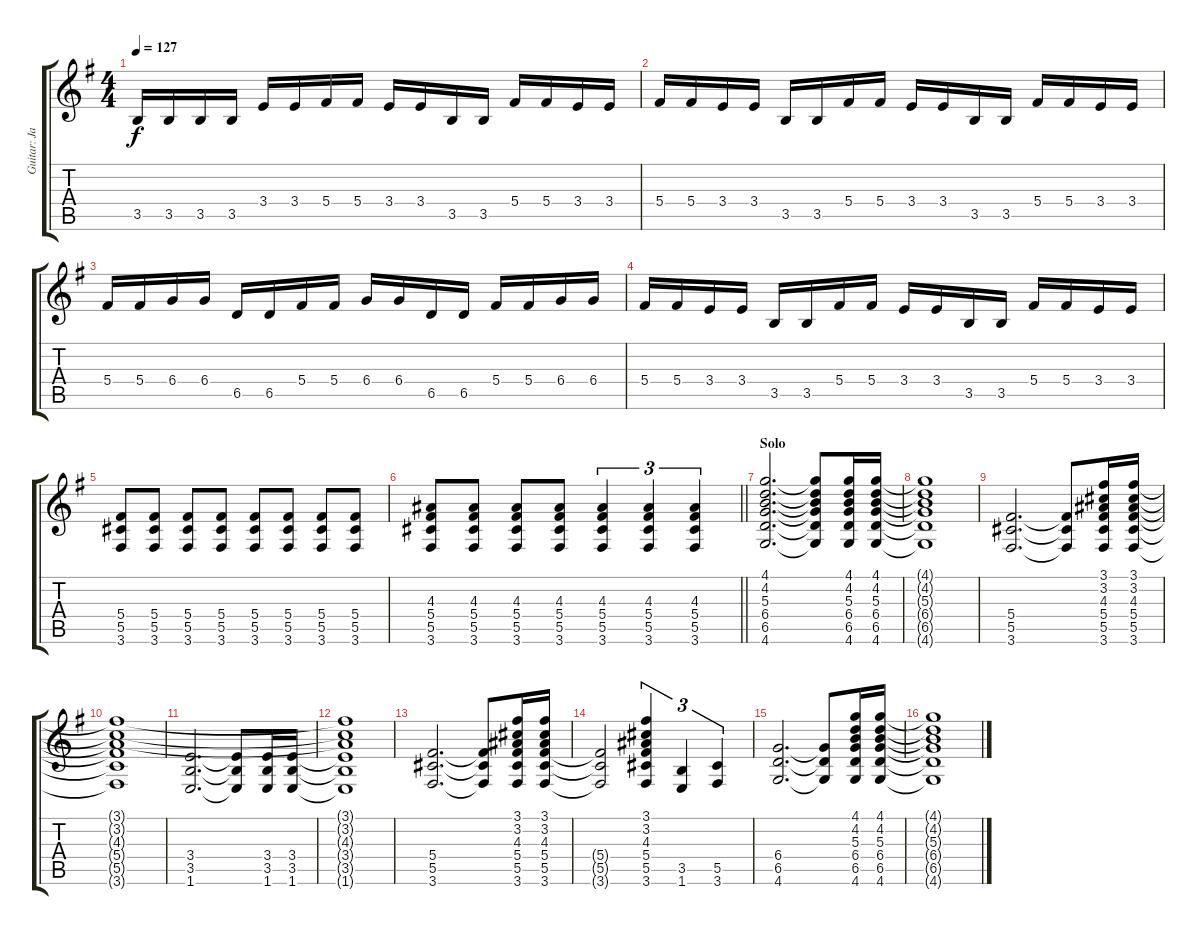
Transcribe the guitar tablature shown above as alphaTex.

\track ("Guitar: Jake I" "Guitar: Ja") {instrument overdrivenguitar}
\staff {score tabs}
\tuning (Eb4 Bb3 Gb3 Db3 Ab2 Eb2) {hide}
\ts (4 4)
\tempo 127
\clef g2
\ks g
3.5.16{dy f} 3.5.16 3.5.16 3.5.16 3.4.16 3.4.16 5.4.16 5.4.16 3.4.16 3.4.16 3.5.16 3.5.16 5.4.16 5.4.16 3.4.16 3.4.16 |
5.4.16 5.4.16 3.4.16 3.4.16 3.5.16 3.5.16 5.4.16 5.4.16 3.4.16 3.4.16 3.5.16 3.5.16 5.4.16 5.4.16 3.4.16 3.4.16 |
5.4.16 5.4.16 6.4.16 6.4.16 6.5.16 6.5.16 5.4.16 5.4.16 6.4.16 6.4.16 6.5.16 6.5.16 5.4.16 5.4.16 6.4.16 6.4.16 |
5.4.16 5.4.16 3.4.16 3.4.16 3.5.16 3.5.16 5.4.16 5.4.16 3.4.16 3.4.16 3.5.16 3.5.16 5.4.16 5.4.16 3.4.16 3.4.16 |
(5.4 5.5 3.6).8 (5.4 5.5 3.6).8 (5.4 5.5 3.6).8 (5.4 5.5 3.6).8 (5.4 5.5 3.6).8 (5.4 5.5 3.6).8 (5.4 5.5 3.6).8 (5.4 5.5 3.6).8 |
\barLineRight lightlight
(4.3 5.4 5.5 3.6).8 (4.3 5.4 5.5 3.6).8 (4.3 5.4 5.5 3.6).8 (4.3 5.4 5.5 3.6).8 (4.3 5.4 5.5 3.6).4{tu (3 2)} (4.3 5.4 5.5 3.6).4{tu (3 2)} (4.3 5.4 5.5 3.6).4{tu (3 2)} |
\section ("" "Solo")
(4.1 4.2 5.3 6.4 6.5 4.6).2{d volume 9} (4.1{t} 4.2{t} 5.3{t} 6.4{t} 6.5{t} 4.6{t}).8 (4.1 4.2 5.3 6.4 6.5 4.6).16 (4.1 4.2 5.3 6.4 6.5 4.6).16 |
(4.1{t} 4.2{t} 5.3{t} 6.4{t} 6.5{t} 4.6{t}).1 |
(5.4 5.5 3.6).2{d} (5.4{t} 5.5{t} 3.6{t}).8 (3.1 3.2 4.3 5.4 5.5 3.6).16 (3.1 3.2 4.3 5.4 5.5 3.6).16 |
(3.1{t} 3.2{t} 4.3{t} 5.4{t} 5.5{t} 3.6{t}).1 |
(3.4 3.5 1.6).2{d} (3.4{t} 3.5{t} 1.6{t}).8 (3.4 3.5 1.6).16 (3.4 3.5 1.6).16 |
(3.1{t} 3.2{t} 4.3{t} 3.4{t} 3.5{t} 1.6{t}).1 |
(5.4 5.5 3.6).2{d} (5.4{t} 5.5{t} 3.6{t}).8 (3.1 3.2 4.3 5.4 5.5 3.6).16 (3.1 3.2 4.3 5.4 5.5 3.6).16 |
(5.4{t} 5.5{t} 3.6{t}).2 (3.1 3.2 4.3 5.4 5.5 3.6).4{tu (3 2)} (3.5 1.6).4{tu (3 2)} (5.5 3.6).4{tu (3 2)} |
(6.4 6.5 4.6).2{d} (6.4{t} 6.5{t} 4.6{t}).8 (4.1 4.2 5.3 6.4 6.5 4.6).16 (4.1 4.2 5.3 6.4 6.5 4.6).16 |
(4.1{t} 4.2{t} 5.3{t} 6.4{t} 6.5{t} 4.6{t}).1
